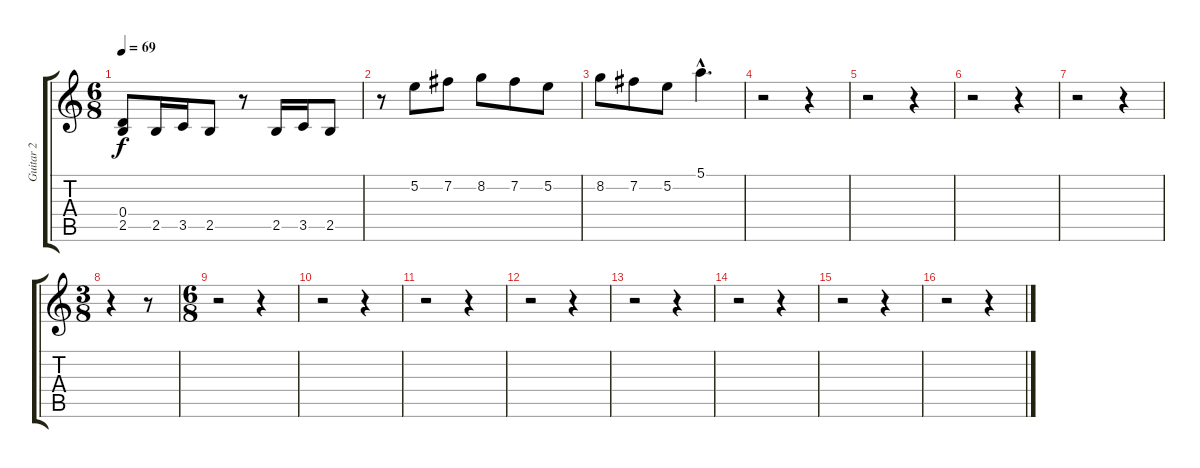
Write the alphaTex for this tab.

\track ("Guitar 2" "Guitar 2") {instrument electricguitarclean}
\staff {score tabs}
\tuning (E4 B3 G3 D3 A2 E2) {hide}
\ts (6 8)
\tempo 69
\clef g2
\ks c
(0.4 2.5).8{dy f} 2.5.16 3.5.16 2.5.8 r.8 2.5.16 3.5.16 2.5.8 |
r.8 5.2.8 7.2.8 8.2.8 7.2.8 5.2.8 |
8.2.8 7.2.8 5.2.8 5.1{hac}.4{d} |
r.2 r.4 |
r.2 r.4 |
r.2 r.4 |
r.2 r.4 |
\ts (3 8)
r.4 r.8 |
\ts (6 8)
r.2 r.4 |
r.2 r.4 |
r.2 r.4 |
r.2 r.4 |
r.2 r.4 |
r.2 r.4 |
r.2 r.4 |
r.2 r.4
